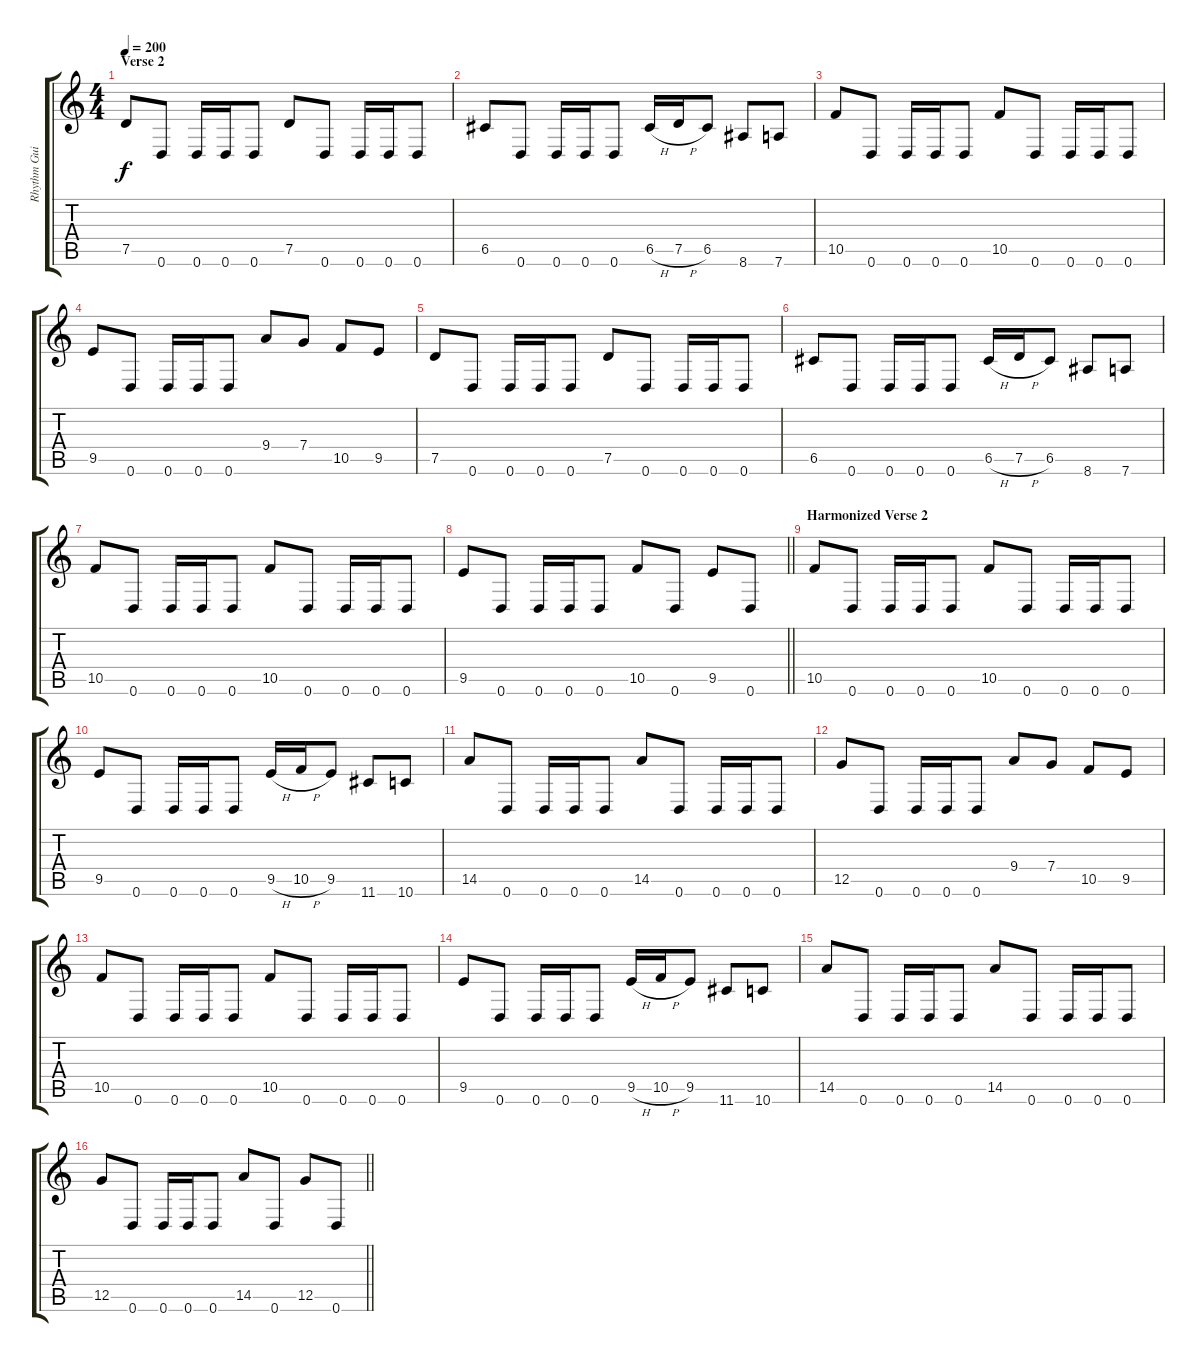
\track ("Rhythm Guitar (Mike Martin)" "Rhythm Gui") {instrument distortionguitar}
\staff {score tabs}
\tuning (D4 A3 F3 C3 G2 D2) {hide}
\ts (4 4)
\section ("" "Verse 2")
\tempo 200
\clef g2
\ks c
7.5.8{dy f} 0.6.8 0.6.16 0.6.16 0.6.8 7.5.8 0.6.8 0.6.16 0.6.16 0.6.8 |
6.5.8 0.6.8 0.6.16 0.6.16 0.6.8 6.5{h}.16 7.5{h}.16 6.5.8 8.6.8 7.6.8 |
10.5.8 0.6.8 0.6.16 0.6.16 0.6.8 10.5.8 0.6.8 0.6.16 0.6.16 0.6.8 |
9.5.8 0.6.8 0.6.16 0.6.16 0.6.8 9.4.8 7.4.8 10.5.8 9.5.8 |
7.5.8 0.6.8 0.6.16 0.6.16 0.6.8 7.5.8 0.6.8 0.6.16 0.6.16 0.6.8 |
6.5.8 0.6.8 0.6.16 0.6.16 0.6.8 6.5{h}.16 7.5{h}.16 6.5.8 8.6.8 7.6.8 |
10.5.8 0.6.8 0.6.16 0.6.16 0.6.8 10.5.8 0.6.8 0.6.16 0.6.16 0.6.8 |
\barLineRight lightlight
9.5.8 0.6.8 0.6.16 0.6.16 0.6.8 10.5.8 0.6.8 9.5.8 0.6.8 |
\section ("" "Harmonized Verse 2")
10.5.8 0.6.8 0.6.16 0.6.16 0.6.8 10.5.8 0.6.8 0.6.16 0.6.16 0.6.8 |
9.5.8 0.6.8 0.6.16 0.6.16 0.6.8 9.5{h}.16 10.5{h}.16 9.5.8 11.6.8 10.6.8 |
14.5.8 0.6.8 0.6.16 0.6.16 0.6.8 14.5.8 0.6.8 0.6.16 0.6.16 0.6.8 |
12.5.8 0.6.8 0.6.16 0.6.16 0.6.8 9.4.8 7.4.8 10.5.8 9.5.8 |
10.5.8 0.6.8 0.6.16 0.6.16 0.6.8 10.5.8 0.6.8 0.6.16 0.6.16 0.6.8 |
9.5.8 0.6.8 0.6.16 0.6.16 0.6.8 9.5{h}.16 10.5{h}.16 9.5.8 11.6.8 10.6.8 |
14.5.8 0.6.8 0.6.16 0.6.16 0.6.8 14.5.8 0.6.8 0.6.16 0.6.16 0.6.8 |
\barLineRight lightlight
12.5.8 0.6.8 0.6.16 0.6.16 0.6.8 14.5.8 0.6.8 12.5.8 0.6.8
